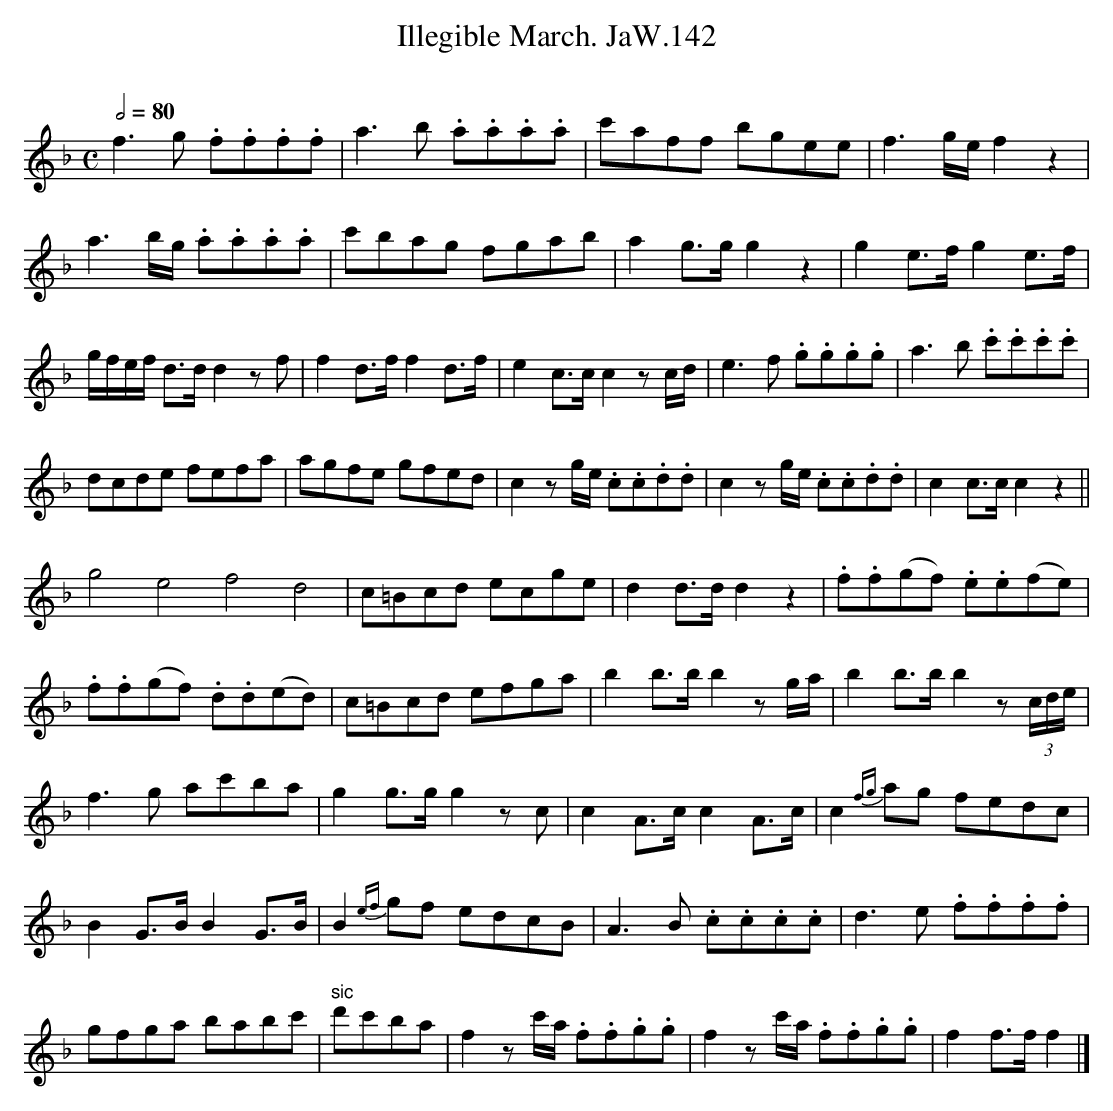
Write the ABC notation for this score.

X:1
T:Illegible March. JaW.142
M:C
L:1/8
Q:1/2=80
O:
K:F
f3g .f.f.f.f|a3b .a.a.a.a|c'aff bgee|f3g/e/f2z2|
a3b/g/ .a.a.a.a|c'bag fgab|a2g>g g2z2|g2e>f g2e>f|
g/f/e/f/ d>d d2zf|f2d>f f2d>f|e2c>c c2zc/d/|e3f .g.g.g.g|\
a3b .c'.c'.c'.c'|
dcde fefa|agfe gfed|c2zg/e/ .c.c.d.d|c2zg/e/ .c.c.d.d|c2c>c c2z2||
g4e4 f4d4|c=Bcd ecge|d2d>d d2z2|.f.f(gf) .e.e(fe)|
.f.f(gf) .d.d(ed)|c=Bcd efga|b2b>b b2zg/a/|b2b>b b2z (3c/d/e/ |
f3g ac'ba|g2g>g g2zc|c2A>c c2A>c|c2{fg}ag fedc|
B2G>B B2G>B|B2{ef}gf edcB|A3B .c.c.c.c|d3e .f.f.f.f|
gfga babc'|"sic"d'c'ba|f2zc'/a/ .f.f.g.g|f2zc'/a/ .f.f.g.g|f2f>ff2|]
